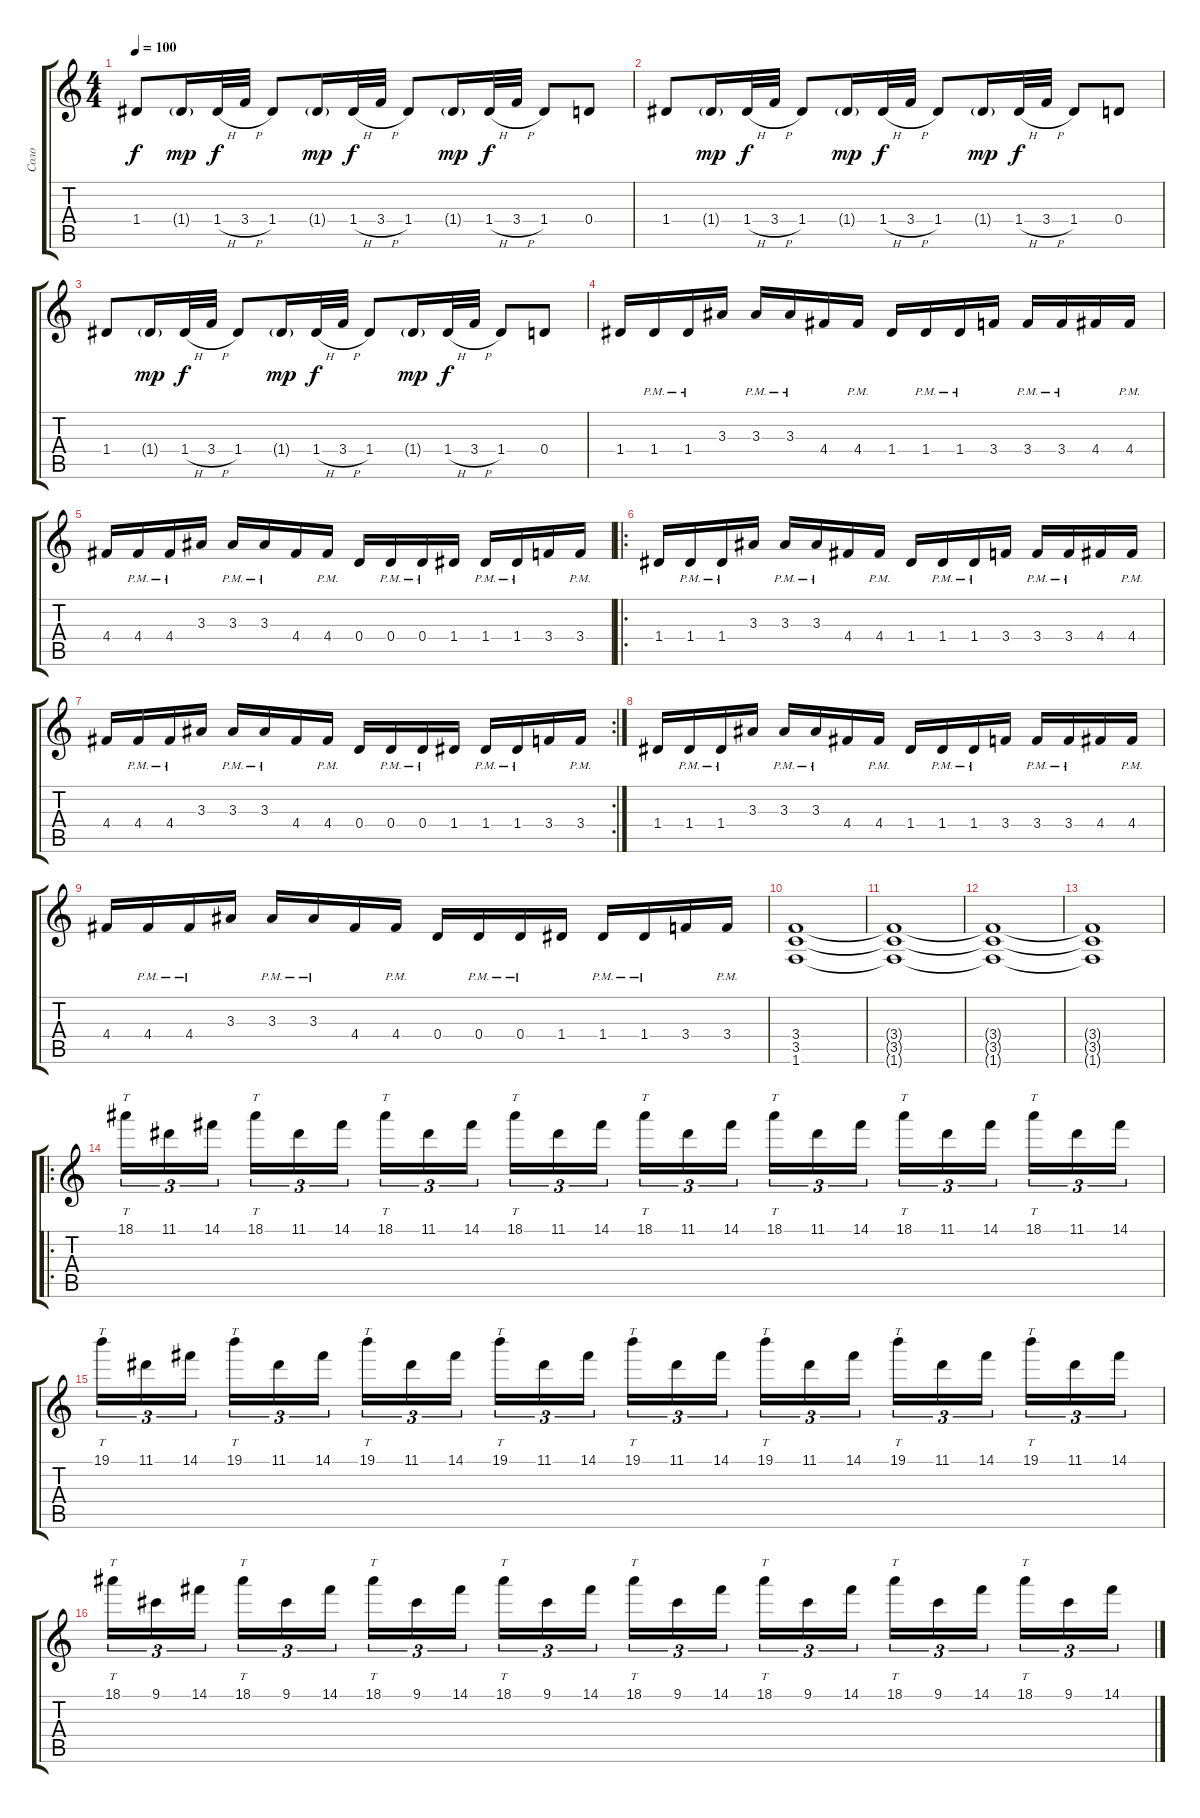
\track ("Соло" "Соло") {instrument overdrivenguitar}
\staff {score tabs}
\tuning (E4 B3 G3 D3 A2 E2) {hide}
\ts (4 4)
\tempo 100
\clef g2
\ks c
1.4.8{dy f} 1.4{g}.16{dy mp} 1.4{h}.32{dy f} 3.4{h}.32 1.4.8 1.4{g}.16{dy mp} 1.4{h}.32{dy f} 3.4{h}.32 1.4.8 1.4{g}.16{dy mp} 1.4{h}.32{dy f} 3.4{h}.32 1.4.8 0.4.8 |
1.4.8 1.4{g}.16{dy mp} 1.4{h}.32{dy f} 3.4{h}.32 1.4.8 1.4{g}.16{dy mp} 1.4{h}.32{dy f} 3.4{h}.32 1.4.8 1.4{g}.16{dy mp} 1.4{h}.32{dy f} 3.4{h}.32 1.4.8 0.4.8 |
1.4.8 1.4{g}.16{dy mp} 1.4{h}.32{dy f} 3.4{h}.32 1.4.8 1.4{g}.16{dy mp} 1.4{h}.32{dy f} 3.4{h}.32 1.4.8 1.4{g}.16{dy mp} 1.4{h}.32{dy f} 3.4{h}.32 1.4.8 0.4.8 |
1.4.16 1.4{pm}.16 1.4{pm}.16 3.3.16 3.3{pm}.16 3.3{pm}.16 4.4.16 4.4{pm}.16 1.4.16 1.4{pm}.16 1.4{pm}.16 3.4.16 3.4{pm}.16 3.4{pm}.16 4.4.16 4.4{pm}.16 |
4.4.16 4.4{pm}.16 4.4{pm}.16 3.3.16 3.3{pm}.16 3.3{pm}.16 4.4.16 4.4{pm}.16 0.4.16 0.4{pm}.16 0.4{pm}.16 1.4.16 1.4{pm}.16 1.4{pm}.16 3.4.16 3.4{pm}.16 |
\ro
1.4.16 1.4{pm}.16 1.4{pm}.16 3.3.16 3.3{pm}.16 3.3{pm}.16 4.4.16 4.4{pm}.16 1.4.16 1.4{pm}.16 1.4{pm}.16 3.4.16 3.4{pm}.16 3.4{pm}.16 4.4.16 4.4{pm}.16 |
\rc 2
4.4.16 4.4{pm}.16 4.4{pm}.16 3.3.16 3.3{pm}.16 3.3{pm}.16 4.4.16 4.4{pm}.16 0.4.16 0.4{pm}.16 0.4{pm}.16 1.4.16 1.4{pm}.16 1.4{pm}.16 3.4.16 3.4{pm}.16 |
1.4.16 1.4{pm}.16 1.4{pm}.16 3.3.16 3.3{pm}.16 3.3{pm}.16 4.4.16 4.4{pm}.16 1.4.16 1.4{pm}.16 1.4{pm}.16 3.4.16 3.4{pm}.16 3.4{pm}.16 4.4.16 4.4{pm}.16 |
4.4.16 4.4{pm}.16 4.4{pm}.16 3.3.16 3.3{pm}.16 3.3{pm}.16 4.4.16 4.4{pm}.16 0.4.16 0.4{pm}.16 0.4{pm}.16 1.4.16 1.4{pm}.16 1.4{pm}.16 3.4.16 3.4{pm}.16 |
(3.4 3.5 1.6).1 |
(3.4{t} 3.5{t} 1.6{t}).1 |
(3.4{t} 3.5{t} 1.6{t}).1 |
(3.4{t} 3.5{t} 1.6{t}).1 |
\ro
18.1.16{tt tu (3 2) volume 9 balance 8} 11.1.16{tu (3 2)} 14.1.16{tu (3 2) beam splitsecondary} 18.1.16{tt tu (3 2)} 11.1.16{tu (3 2)} 14.1.16{tu (3 2)} 18.1.16{tt tu (3 2)} 11.1.16{tu (3 2)} 14.1.16{tu (3 2) beam splitsecondary} 18.1.16{tt tu (3 2)} 11.1.16{tu (3 2)} 14.1.16{tu (3 2)} 18.1.16{tt tu (3 2)} 11.1.16{tu (3 2)} 14.1.16{tu (3 2) beam splitsecondary} 18.1.16{tt tu (3 2)} 11.1.16{tu (3 2)} 14.1.16{tu (3 2)} 18.1.16{tt tu (3 2)} 11.1.16{tu (3 2)} 14.1.16{tu (3 2) beam splitsecondary} 18.1.16{tt tu (3 2)} 11.1.16{tu (3 2)} 14.1.16{tu (3 2)} |
19.1.16{tt tu (3 2)} 11.1.16{tu (3 2)} 14.1.16{tu (3 2) beam splitsecondary} 19.1.16{tt tu (3 2)} 11.1.16{tu (3 2)} 14.1.16{tu (3 2)} 19.1.16{tt tu (3 2)} 11.1.16{tu (3 2)} 14.1.16{tu (3 2) beam splitsecondary} 19.1.16{tt tu (3 2)} 11.1.16{tu (3 2)} 14.1.16{tu (3 2)} 19.1.16{tt tu (3 2)} 11.1.16{tu (3 2)} 14.1.16{tu (3 2) beam splitsecondary} 19.1.16{tt tu (3 2)} 11.1.16{tu (3 2)} 14.1.16{tu (3 2)} 19.1.16{tt tu (3 2)} 11.1.16{tu (3 2)} 14.1.16{tu (3 2) beam splitsecondary} 19.1.16{tt tu (3 2)} 11.1.16{tu (3 2)} 14.1.16{tu (3 2)} |
18.1.16{tt tu (3 2)} 9.1.16{tu (3 2)} 14.1.16{tu (3 2) beam splitsecondary} 18.1.16{tt tu (3 2)} 9.1.16{tu (3 2)} 14.1.16{tu (3 2)} 18.1.16{tt tu (3 2)} 9.1.16{tu (3 2)} 14.1.16{tu (3 2) beam splitsecondary} 18.1.16{tt tu (3 2)} 9.1.16{tu (3 2)} 14.1.16{tu (3 2)} 18.1.16{tt tu (3 2)} 9.1.16{tu (3 2)} 14.1.16{tu (3 2) beam splitsecondary} 18.1.16{tt tu (3 2)} 9.1.16{tu (3 2)} 14.1.16{tu (3 2)} 18.1.16{tt tu (3 2)} 9.1.16{tu (3 2)} 14.1.16{tu (3 2) beam splitsecondary} 18.1.16{tt tu (3 2)} 9.1.16{tu (3 2)} 14.1.16{tu (3 2)}
